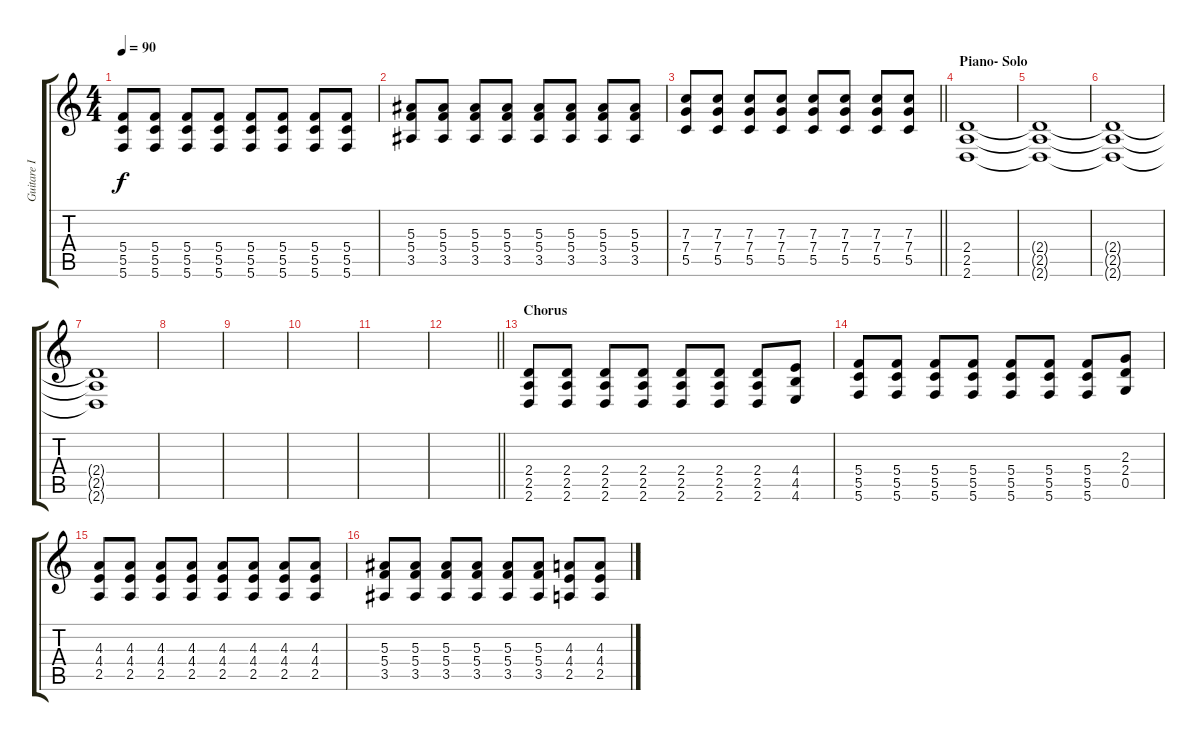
\track ("Guitare I" "Guitare I") {instrument distortionguitar}
\staff {score tabs}
\tuning (D4 A3 F3 C3 G2 C2) {hide}
\ts (4 4)
\tempo 90
\clef g2
\ks c
(5.4 5.5 5.6).8{dy f} (5.4 5.5 5.6).8 (5.4 5.5 5.6).8 (5.4 5.5 5.6).8 (5.4 5.5 5.6).8 (5.4 5.5 5.6).8 (5.4 5.5 5.6).8 (5.4 5.5 5.6).8 |
(5.3 5.4 3.5).8 (5.3 5.4 3.5).8 (5.3 5.4 3.5).8 (5.3 5.4 3.5).8 (5.3 5.4 3.5).8 (5.3 5.4 3.5).8 (5.3 5.4 3.5).8 (5.3 5.4 3.5).8 |
\barLineRight lightlight
(7.3 7.4 5.5).8 (7.3 7.4 5.5).8 (7.3 7.4 5.5).8 (7.3 7.4 5.5).8 (7.3 7.4 5.5).8 (7.3 7.4 5.5).8 (7.3 7.4 5.5).8 (7.3 7.4 5.5).8 |
\section ("" "Piano- Solo")
(2.4 2.5 2.6).1{volume 0} |
(2.4{t} 2.5{t} 2.6{t}).1 |
(2.4{t} 2.5{t} 2.6{t}).1 |
(2.4{t} 2.5{t} 2.6{t}).1 |
|
|
|
|
\barLineRight lightlight
|
\section ("" "Chorus")
(2.4 2.5 2.6).8{volume 13} (2.4 2.5 2.6).8 (2.4 2.5 2.6).8 (2.4 2.5 2.6).8 (2.4 2.5 2.6).8 (2.4 2.5 2.6).8 (2.4 2.5 2.6).8 (4.4 4.5 4.6).8 |
(5.4 5.5 5.6).8 (5.4 5.5 5.6).8 (5.4 5.5 5.6).8 (5.4 5.5 5.6).8 (5.4 5.5 5.6).8 (5.4 5.5 5.6).8 (5.4 5.5 5.6).8 (2.3 2.4 0.5).8 |
(4.3 4.4 2.5).8 (4.3 4.4 2.5).8 (4.3 4.4 2.5).8 (4.3 4.4 2.5).8 (4.3 4.4 2.5).8 (4.3 4.4 2.5).8 (4.3 4.4 2.5).8 (4.3 4.4 2.5).8 |
(5.3 5.4 3.5).8 (5.3 5.4 3.5).8 (5.3 5.4 3.5).8 (5.3 5.4 3.5).8 (5.3 5.4 3.5).8 (5.3 5.4 3.5).8 (4.3 4.4 2.5).8 (4.3 4.4 2.5).8
